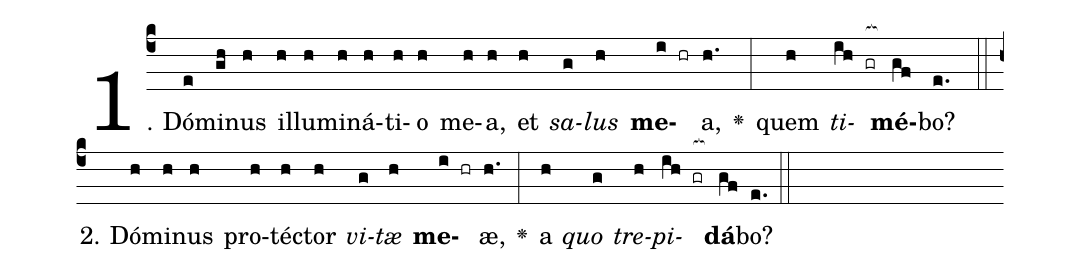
%%
(c4)1. Dó(e)mi(gh)nus(h) il(h)lu(h)mi(h)ná(h)ti(h)o(h) me(h)a,(h) et(h) <i>sa</i>(g)<i>lus</i>(h) <b>me</b>(i hr)a,(h.) <v>\greheightstar</v>(:) quem(h) <i>ti</i>(ih gr[ocb:1{])<b>mé</b>(gf[ocb:0}])bo?(e.) (::)
2. Dó(h)mi(h)nus(h) pro(h)té(h)ctor(h) <i>vi</i>(g)<i>tæ</i>(h) <b>me</b>(i hr)æ,(h.) <v>\greheightstar</v>(:) a(h) <i>quo</i>(g) <i>tre</i>(h)<i>pi</i>(ih gr[ocb:1{])<b>dá</b>(gf[ocb:0}])bo?(e.) (::)


%E(h) u(g) o(h) u(ih) a(gf) e.(e.) (::)


%E(h) u(g) o(h) u(ih) a(gf) e.(e.) (::)
